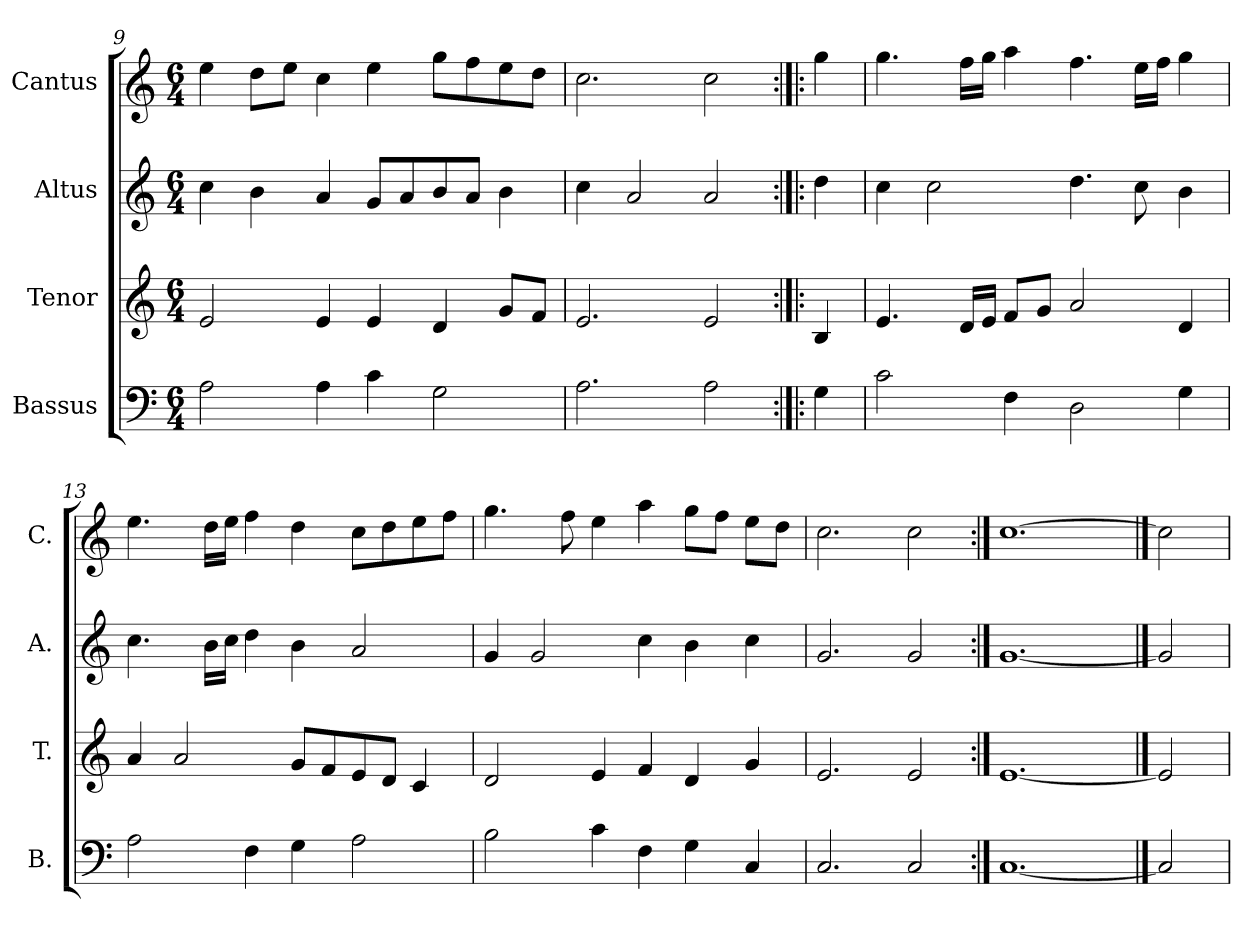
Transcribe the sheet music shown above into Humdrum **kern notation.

**kern	**kern	**kern	**kern
*part4	*part3	*part2	*part1
*staff4	*staff3	*staff2	*staff1
*I"Bassus	*I"Tenor	*I"Altus	*I"Cantus
*I'B.	*I'T.	*I'A.	*I'C.
!!LO:LB:g=z
*clefF4	*clefG2	*clefG2	*clefG2
*k[]	*k[]	*k[]	*k[]
*M6/4	*M6/4	*M6/4	*M6/4
=9	=9	=9	=9
2A\	2e/	4cc\	4ee\
.	.	4b\	8dd\L
.	.	.	8ee\J
4A\	4e/	4a/	4cc\
4c\	4e/	8g/L	4ee\
.	.	8a/	.
2G\	4d/	8b/	8gg\L
.	.	8a/J	8ff\
.	8g/L	4b\	8ee\
.	8f/J	.	8dd\J
=10	=10	=10	=10
2.A\	2.e/	4cc\	2.cc\
.	.	2a/	.
2A\	2e/	2a/	2cc\
=11:|!|:	=11:|!|:	=11:|!|:	=11:|!|:
4G\	4B/	4dd\	4gg\
=12	=12	=12	=12
2c\	4.e/	4cc\	4.gg\
.	.	2cc\	.
.	16d/LL	.	16ff\LL
.	16e/JJ	.	16gg\JJ
4F\	8f/L	.	4aa\
.	8g/J	.	.
2D\	2a/	4.dd\	4.ff\
.	.	8cc\	16ee\LL
.	.	.	16ff\JJ
4G\	4d/	4b\	4gg\
=13	=13	=13	=13
2A\	4a/	4.cc\	4.ee\
.	2a/	.	.
.	.	16b\LL	16dd\LL
.	.	16cc\JJ	16ee\JJ
4F\	.	4dd\	4ff\
4G\	8g/L	4b\	4dd\
.	8f/	.	.
2A\	8e/	2a/	8cc\L
.	8d/J	.	8dd\
.	4c/	.	8ee\
.	.	.	8ff\J
=14	=14	=14	=14
2B\	2d/	4g/	4.gg\
.	.	2g/	.
.	.	.	8ff\
4c\	4e/	.	4ee\
4F\	4f/	4cc\	4aa\
4G\	4d/	4b\	8gg\L
.	.	.	8ff\J
4C/	4g/	4cc\	8ee\L
.	.	.	8dd\J
=15	=15	=15	=15
2.C/	2.e/	2.g/	2.cc\
2C/	2e/	2g/	2cc\
=16:|!	=16:|!	=16:|!	=16:|!
[1.C	[1.e	[1.g	[1.cc
==17	==17	==17	==17
2C]	2e]	2g]	2cc]
=	=	=	=
*-	*-	*-	*-
